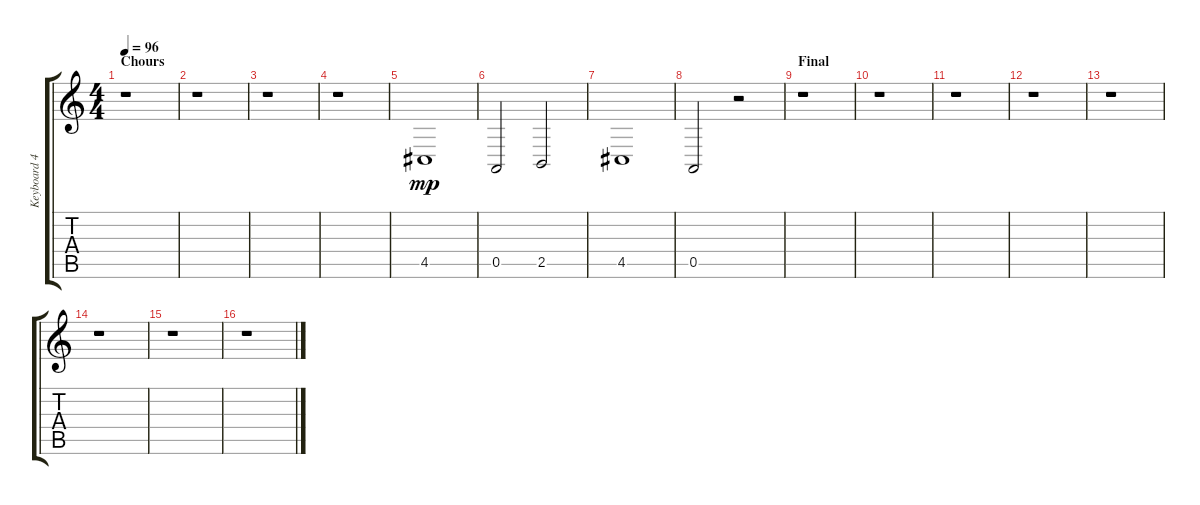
\track ("Keyboard 4" "Keyboard 4") {instrument synthstrings1}
\staff {score tabs}
\tuning (E4 B3 G3 D3 A2 E2) {hide}
\ts (4 4)
\section ("" "Chours")
\tempo 96
\clef g2
\ks c
r.1{dy mp} |
r.1 |
r.1 |
r.1 |
4.5.1 |
0.5.2 2.5.2 |
4.5.1 |
0.5.2 r.2 |
\section ("" "Final")
r.1 |
r.1 |
r.1 |
r.1 |
r.1 |
r.1 |
r.1 |
r.1
